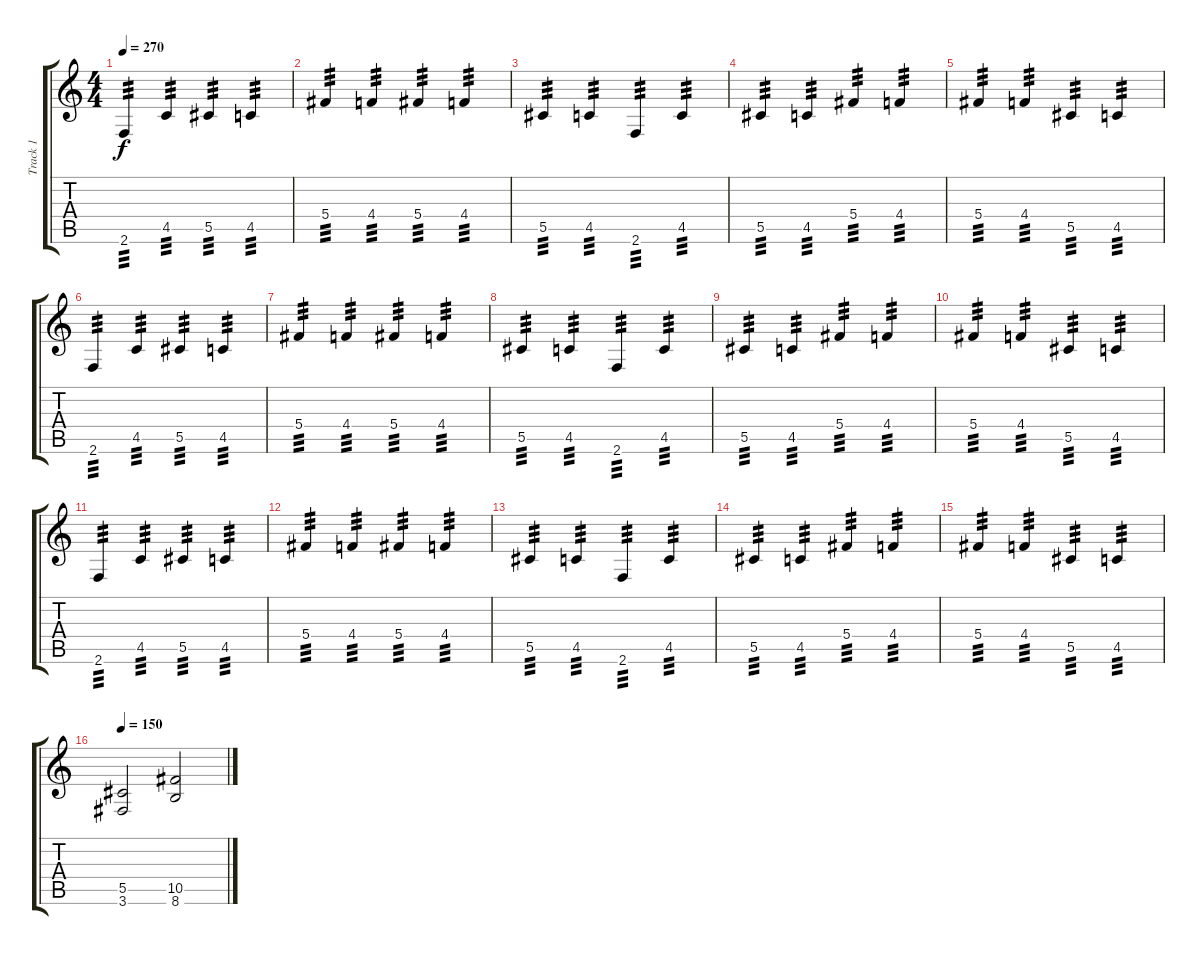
\track ("Track 1" "Track 1") {instrument distortionguitar}
\staff {score tabs}
\tuning (Eb4 Bb3 Gb3 Db3 Ab2 Eb2) {hide}
\ts (4 4)
\tempo 270
\clef g2
\ks c
2.6.4{tp 3 dy f} 4.5.4{tp 3} 5.5.4{tp 3} 4.5.4{tp 3} |
5.4.4{tp 3} 4.4.4{tp 3} 5.4.4{tp 3} 4.4.4{tp 3} |
5.5.4{tp 3} 4.5.4{tp 3} 2.6.4{tp 3} 4.5.4{tp 3} |
5.5.4{tp 3} 4.5.4{tp 3} 5.4.4{tp 3} 4.4.4{tp 3} |
5.4.4{tp 3} 4.4.4{tp 3} 5.5.4{tp 3} 4.5.4{tp 3} |
2.6.4{tp 3} 4.5.4{tp 3} 5.5.4{tp 3} 4.5.4{tp 3} |
5.4.4{tp 3} 4.4.4{tp 3} 5.4.4{tp 3} 4.4.4{tp 3} |
5.5.4{tp 3} 4.5.4{tp 3} 2.6.4{tp 3} 4.5.4{tp 3} |
5.5.4{tp 3} 4.5.4{tp 3} 5.4.4{tp 3} 4.4.4{tp 3} |
5.4.4{tp 3} 4.4.4{tp 3} 5.5.4{tp 3} 4.5.4{tp 3} |
2.6.4{tp 3} 4.5.4{tp 3} 5.5.4{tp 3} 4.5.4{tp 3} |
5.4.4{tp 3} 4.4.4{tp 3} 5.4.4{tp 3} 4.4.4{tp 3} |
5.5.4{tp 3} 4.5.4{tp 3} 2.6.4{tp 3} 4.5.4{tp 3} |
5.5.4{tp 3} 4.5.4{tp 3} 5.4.4{tp 3} 4.4.4{tp 3} |
5.4.4{tp 3} 4.4.4{tp 3} 5.5.4{tp 3} 4.5.4{tp 3} |
\tempo 150
(5.5 3.6).2 (10.5 8.6).2
